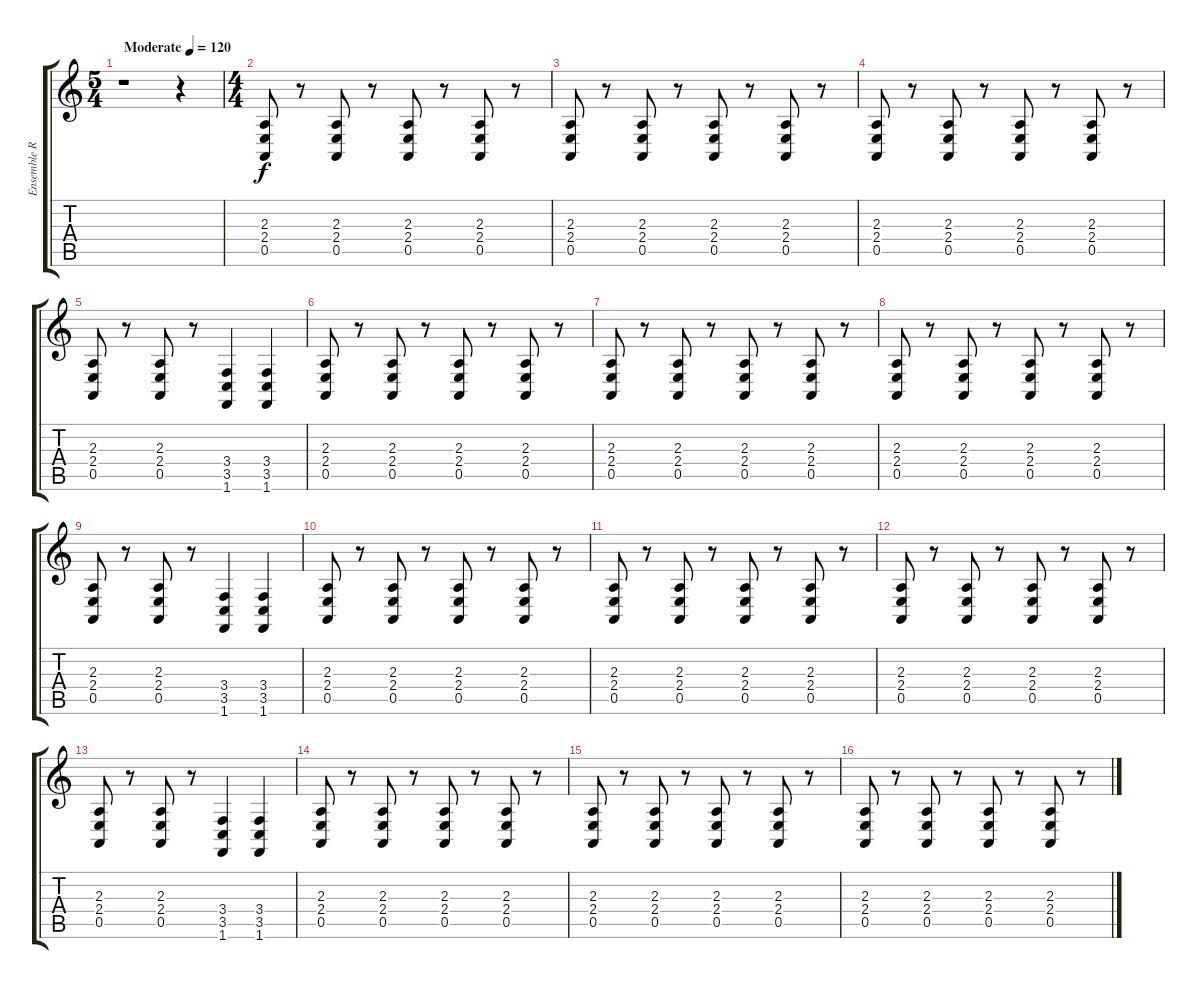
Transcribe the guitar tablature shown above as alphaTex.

\track ("Ensemble Rythmique" "Ensemble R") {instrument stringensemble1}
\staff {score tabs}
\tuning (E4 B3 G3 D3 A2 E2) {hide}
\ts (5 4)
\tempo (120 "Moderate")
\clef g2
\ks c
r.1{dy f instrument stringensemble1} r.4 |
\ts (4 4)
(2.3 2.4 0.5).8 r.8 (2.3 2.4 0.5).8 r.8 (2.3 2.4 0.5).8 r.8 (2.3 2.4 0.5).8 r.8 |
(2.3 2.4 0.5).8 r.8 (2.3 2.4 0.5).8 r.8 (2.3 2.4 0.5).8 r.8 (2.3 2.4 0.5).8 r.8 |
(2.3 2.4 0.5).8 r.8 (2.3 2.4 0.5).8 r.8 (2.3 2.4 0.5).8 r.8 (2.3 2.4 0.5).8 r.8 |
(2.3 2.4 0.5).8 r.8 (2.3 2.4 0.5).8 r.8 (3.4 3.5 1.6).4 (3.4 3.5 1.6).4 |
(2.3 2.4 0.5).8 r.8 (2.3 2.4 0.5).8 r.8 (2.3 2.4 0.5).8 r.8 (2.3 2.4 0.5).8 r.8 |
(2.3 2.4 0.5).8 r.8 (2.3 2.4 0.5).8 r.8 (2.3 2.4 0.5).8 r.8 (2.3 2.4 0.5).8 r.8 |
(2.3 2.4 0.5).8 r.8 (2.3 2.4 0.5).8 r.8 (2.3 2.4 0.5).8 r.8 (2.3 2.4 0.5).8 r.8 |
(2.3 2.4 0.5).8 r.8 (2.3 2.4 0.5).8 r.8 (3.4 3.5 1.6).4 (3.4 3.5 1.6).4 |
(2.3 2.4 0.5).8 r.8 (2.3 2.4 0.5).8 r.8 (2.3 2.4 0.5).8 r.8 (2.3 2.4 0.5).8 r.8 |
(2.3 2.4 0.5).8 r.8 (2.3 2.4 0.5).8 r.8 (2.3 2.4 0.5).8 r.8 (2.3 2.4 0.5).8 r.8 |
(2.3 2.4 0.5).8 r.8 (2.3 2.4 0.5).8 r.8 (2.3 2.4 0.5).8 r.8 (2.3 2.4 0.5).8 r.8 |
(2.3 2.4 0.5).8 r.8 (2.3 2.4 0.5).8 r.8 (3.4 3.5 1.6).4 (3.4 3.5 1.6).4 |
(2.3 2.4 0.5).8 r.8 (2.3 2.4 0.5).8 r.8 (2.3 2.4 0.5).8 r.8 (2.3 2.4 0.5).8 r.8 |
(2.3 2.4 0.5).8 r.8 (2.3 2.4 0.5).8 r.8 (2.3 2.4 0.5).8 r.8 (2.3 2.4 0.5).8 r.8 |
(2.3 2.4 0.5).8 r.8 (2.3 2.4 0.5).8 r.8 (2.3 2.4 0.5).8 r.8 (2.3 2.4 0.5).8 r.8
